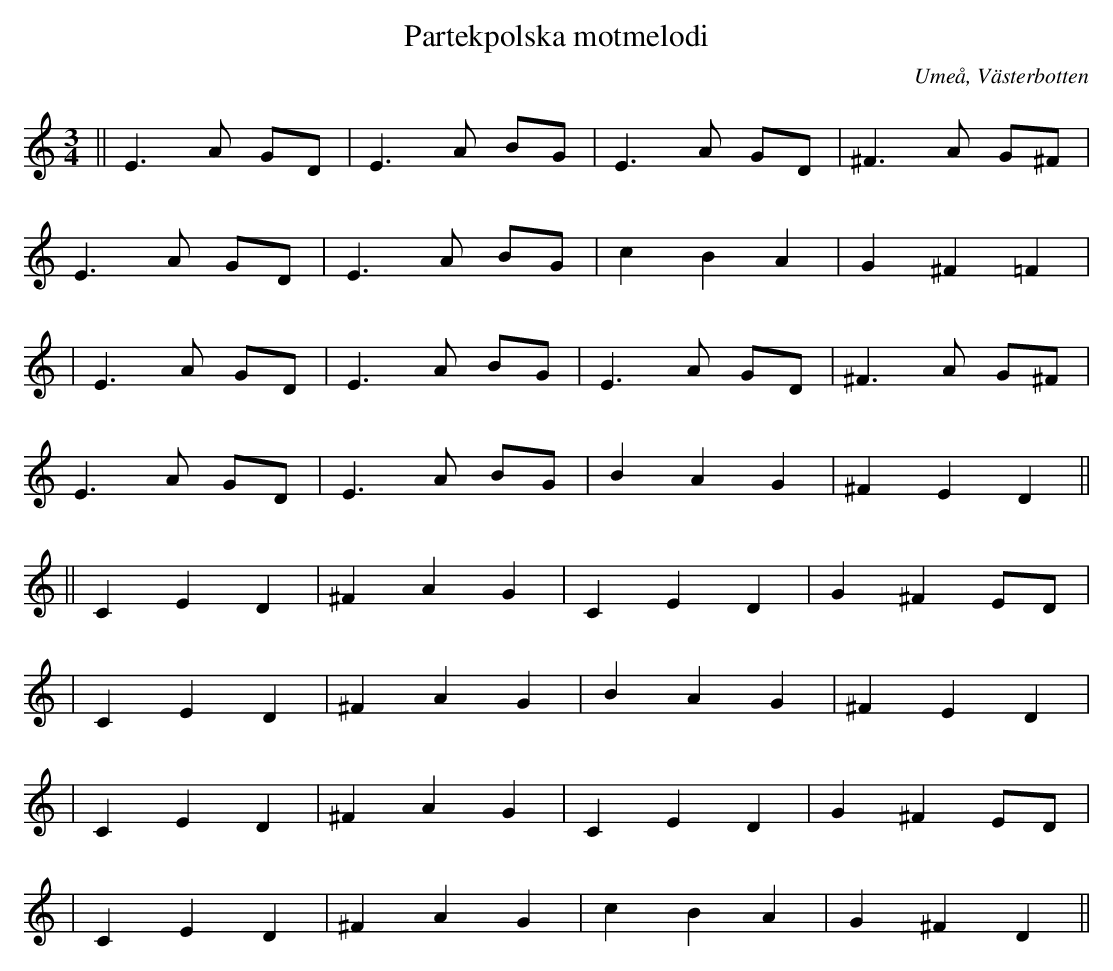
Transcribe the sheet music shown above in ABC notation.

X:1
T:Partekpolska motmelodi
O:Umeå, Västerbotten
M:3/4
L:1/8
K:Am
||E3A GD | E3A BG | E3A GD | ^F3A G^F|
E3A GD | E3A BG | c2 B2 A2 | G2 ^F2 =F2 |
| E3A GD | E3A BG | E3A GD | ^F3A G^F|
E3A GD | E3A BG | B2 A2 G2 | ^F2 E2 D2 ||
L:1/4
|| CED | ^FAG | CED | G^FE/D/ |
| CED | ^FAG | BAG | ^FED |
|CED | ^FAG | CED | G^FE/D/ |
| CED | ^FAG | cBA | G^FD ||
